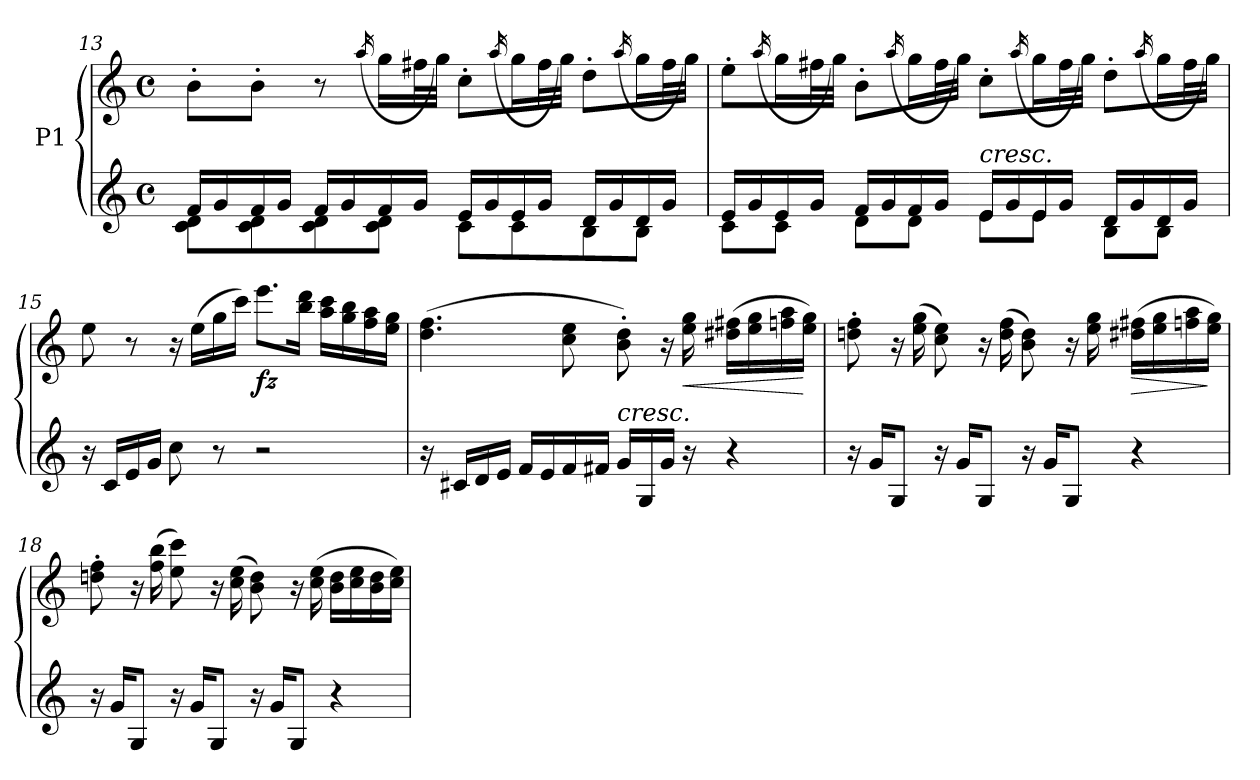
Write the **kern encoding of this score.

**kern	**kern	**dynam
*part1	*part1	*part1
*staff2	*staff1	*staff1/2
*I"P1	*	*
!!LO:LB:g=z
*clefG2	*clefG2	*
*k[]	*k[]	*
*M4/4	*M4/4	*
*met(c)	*met(c)	*
=13	=13	=13
*^	*	*
16f/LL	8c\ 8d\L	8b'\L	.
16g/	.	.	.
16f/	8c\ 8d\	8b'\J	.
16g/JJ	.	.	.
16f/LL	8c\ 8d\	8r	.
16g/	.	.	.
.	.	(16qaa/	.
16f/	8c\ 8d\J	16gg\LL	.
16g/JJ	.	32ff#X\L	.
.	.	32gg\JJJ)	.
16e/LL	8c\L	8cc'\L	.
16g/	.	.	.
.	.	(16qaa/	.
16e/	8c\	16gg\L	.
16g/JJ	.	32ff#\L	.
.	.	32gg\JJJ)	.
16d/LL	8B\	8dd'\L	.
16g/	.	.	.
.	.	(16qaa/	.
16d/	8B\J	16gg\L	.
16g/JJ	.	32ff#\L	.
.	.	32gg\JJJ)	.
=14	=14	=14	=14
16e/LL	8c\L	8ee'\L	.
16g/	.	.	.
.	.	(16qaa/	.
16e/	8c\J	16gg\L	.
16g/JJ	.	32ff#X\L	.
.	.	32gg\JJJ)	.
16f/LL	8d\L	8b'\L	.
16g/	.	.	.
.	.	(16qaa/	.
16f/	8d\J	16gg\L	.
16g/JJ	.	32ff#\L	.
.	.	32gg\JJJ)	.
!LO:TX:a:i:t=cresc.	!	!	!
16e/LL	8e\L	8cc'\L	.
16g/	.	.	.
.	.	(16qaa/	.
16e/	8e\J	16gg\L	.
16g/JJ	.	32ff#\L	.
.	.	32gg\JJJ)	.
16d/LL	8B\L	8dd'\L	.
16g/	.	.	.
.	.	(16qaa/	.
16d/	8B\J	16gg\L	.
16g/JJ	.	32ff#\L	.
.	.	32gg\JJJ)	.
*v	*v	*	*
!!LO:LB:g=z
=15	=15	=15
16r	8ee\	.
16c/LL	.	.
16e/	8r	.
16g/JJ	.	.
8cc\	16r	.
.	(16ee\LL	.
8r	16gg\	.
.	16ccc\JJ)	.
!	!	!LO:DY:b
2r	8.eee\L	fz
.	16bb\ 16ddd\Jk	.
.	16aa\ 16ccc\LL	.
.	16gg\ 16bb\	.
.	16ff\ 16aa\	.
.	16ee\ 16gg\JJ	.
=16	=16	=16
16r	(4.dd\ 4.ff\	.
16c#X/LL	.	.
16d/	.	.
16e/JJ	.	.
16f/LL	.	.
16e/	.	.
16f/	8cc\ 8ee\	.
16f#X/JJ	.	.
!LO:TX:a:i:t=cresc.	!	!
16g/LL	8b\' 8dd\')	.
16G/	.	.
16g/JJ	16r	.
!	!	!LO:HP:b
16r	16ee\ 16gg\	<
4r	(16dd#X\ 16ff#X\LL	.
.	16ee\ 16gg\	.
.	16ffn\ 16aa\	.
.	16ee\ 16gg\JJ)	[
!!LO:PB:g=z
=17	=17	=17
16r	8ddn\' 8ff\'	.
16g/KL	.	.
8G/J	16r	.
.	(16ee\ 16gg\	.
16r	8cc\ 8ee\)	.
16g/KL	.	.
8G/J	16r	.
.	(16dd\ 16ff\	.
16r	8b\ 8dd\)	.
16g/KL	.	.
8G/J	16r	.
.	16ee\ 16gg\	.
!	!	!LO:HP:b
4r	(16dd#X\ 16ff#X\LL	>
.	16ee\ 16gg\	.
.	16ffn\ 16aa\	.
.	16ee\ 16gg\JJ)	]
=18	=18	=18
16r	8ddn\' 8ff\'	.
16g/KL	.	.
8G/J	16r	.
.	(16ff\ 16bb\	.
16r	8ee\ 8ccc\)	.
16g/KL	.	.
8G/J	16r	.
.	(16cc\ 16ee\	.
16r	8b\ 8dd\)	.
16g/KL	.	.
8G/J	16r	.
.	(16cc\ 16ee\	.
4r	16b\ 16dd\LL	.
.	16cc\ 16ee\	.
.	16b\ 16dd\	.
.	16cc\ 16ee\JJ)	.
=	=	=
*-	*-	*-
